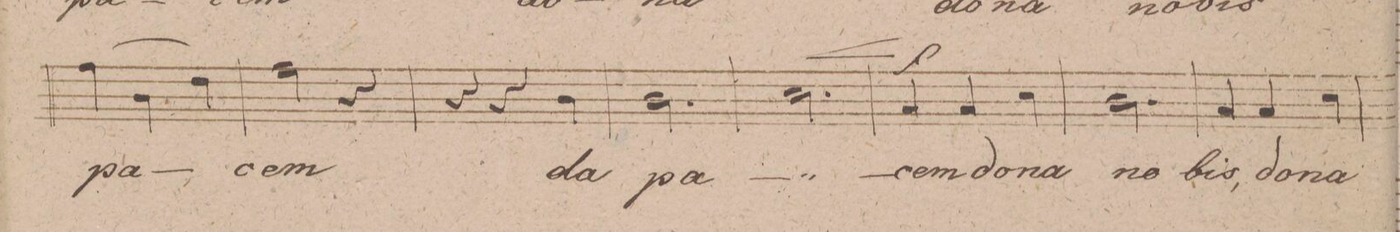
**kern	**text	**dynam
*I"Tenore	*	*
*clefC4	*	*
*k[f#c#g#d#]	*	*
*M3/4	*	*
(>4e	pa-	.
4A	.	.
4c#)	.	.
=19	=19	=19
2e	-cem,	.
4r	.	.
=20	=20	=20
4r	.	.
4r	.	.
4A	da	.
=21	=21	=21
2.A	pa-	.
=22	=22	=22
2.B	.	<
.	.	[
=23	=23	=23
4G#	-cem,	f
4G#	do-	.
4B	-na	.
=24	=24	=24
2.A	no-	.
=25	=25	=25
4G#	-bis,	.
4G#	do-	.
4B\	-na	.
=26	=26	=26
*-	*-	*-
